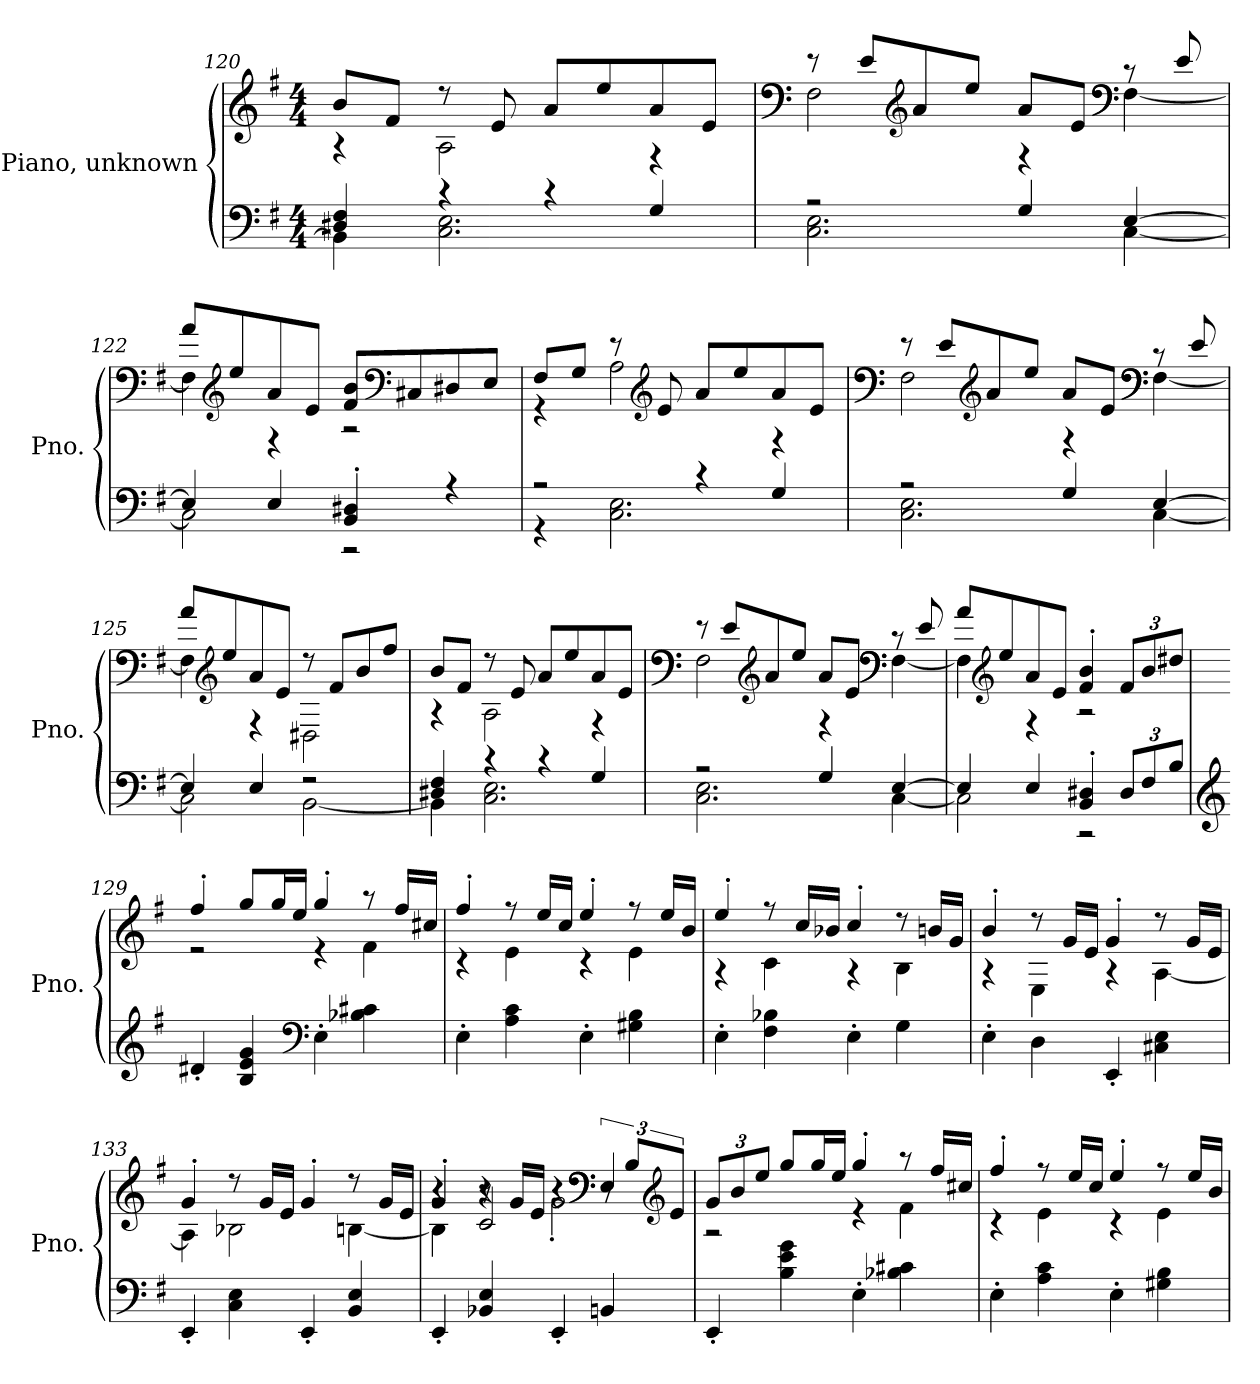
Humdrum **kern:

**kern	**kern
*part1	*part1
*staff2	*staff1
*I"Piano, unknown	*
*I'Pno.	*
*clefF4	*clefG2
*k[f#]	*k[f#]
*M4/4	*M4/4
=120	=120
*^	*^
4D#X/ 4F#/	4BB\]	8b/L	4r
.	.	8f#/J	.
4r	2.C\ 2.E\	8r	2A\
.	.	8e/	.
4r	.	8a/L	.
.	.	8ee/	.
4G/	.	8a/	4r
.	.	8e/J	.
=121	=121	=121	=121
*	*	*clefF4	*
2r	2.C\ 2.E\	8r	2F#\
.	.	8e/L	.
*	*	*clefG2	*
.	.	8a/	.
.	.	8ee/J	.
4G/	.	8a/L	4r
.	.	8e/J	.
*	*	*clefF4	*
[4E/	[4C\	8r	[4F#\
.	.	8e/	.
!!LO:LB:g=z	!!
=122	=122	=122	=122
4E/]	2C\]	8a/L	4F#\]
*	*	*clefG2	*
.	.	8ee/	.
4E/	.	8a/	4r
.	.	8e/J	.
4BB/' 4D#X/'	2r	8f#/ 8b/L	2r
*	*	*clefF4	*
.	.	8C#X/	.
4r	.	8D#X/	.
.	.	8E/J	.
=123	=123	=123	=123
2r	4r	8F#/L	4r
.	.	8G/J	.
.	2.C\ 2.E\	8r	2A\
*	*	*clefG2	*
.	.	8e/	.
4r	.	8a/L	.
.	.	8ee/	.
4G/	.	8a/	4r
.	.	8e/J	.
=124	=124	=124	=124
*	*	*clefF4	*
2r	2.C\ 2.E\	8r	2F#\
.	.	8e/L	.
*	*	*clefG2	*
.	.	8a/	.
.	.	8ee/J	.
4G/	.	8a/L	4r
.	.	8e/J	.
*	*	*clefF4	*
[4E/	[4C\	8r	[4F#\
.	.	8e/	.
!!LO:LB:g=z	!!
=125	=125	=125	=125
4E/]	2C\]	8a/L	4F#\]
*	*	*clefG2	*
.	.	8ee/	.
4E/	.	8a/	4r
.	.	8e/J	.
2r	[2BB\	8r	2D#X\
.	.	8f#/L	.
.	.	8b/	.
.	.	8ff#/J	.
=126	=126	=126	=126
4D#X/ 4F#/	4BB\]	8b/L	4r
.	.	8f#/J	.
4r	2.C\ 2.E\	8r	2A\
.	.	8e/	.
4r	.	8a/L	.
.	.	8ee/	.
4G/	.	8a/	4r
.	.	8e/J	.
=127	=127	=127	=127
*	*	*clefF4	*
2r	2.C\ 2.E\	8r	2F#\
.	.	8e/L	.
*	*	*clefG2	*
.	.	8a/	.
.	.	8ee/J	.
4G/	.	8a/L	4r
.	.	8e/J	.
*	*	*clefF4	*
[4E/	[4C\	8r	[4F#\
.	.	8e/	.
!!LO:LB:g=z	!!
=128	=128	=128	=128
4E/]	2C\]	8a/L	4F#\]
*	*	*clefG2	*
.	.	8ee/	.
4E/	.	8a/	4r
.	.	8e/J	.
4BB/' 4D#X/'	2r	4f#/' 4b/'	2r
*Xbrackettup	*	*Xbrackettup	*
12D#/L	.	12f#/L	.
12F#/	.	12b/	.
12B/J	.	12dd#X/J	.
*v	*v	*	*
=129	=129	=129
*clefG2	*	*
4d#X'/	4ff#'/	2r
4B/ 4e/ 4g/	8gg/L	.
.	16gg/L	.
.	16ee/JJ	.
*clefF4	*	*
4E'\	4gg'/	4r
4B-X\ 4c#X\	8r	4f#\
.	16ff#/LL	.
.	16cc#X/JJ	.
=130	=130	=130
4E'\	4ff#'/	4r
4A\ 4c\	8r	4e\
.	16ee/LL	.
.	16cc/JJ	.
4E'\	4ee'/	4r
4G#X\ 4B\	8r	4e\
.	16ee/LL	.
.	16b/JJ	.
!!LO:LB:g=z	!!
=131	=131	=131
4E'\	4ee'/	4r
4F#\ 4B-X\	8r	4c\
.	16cc/LL	.
.	16b-X/JJ	.
4E'\	4cc'/	4r
4G\	8r	4B\
.	16bn/LL	.
.	16g/JJ	.
=132	=132	=132
4E'\	4b'/	4r
4D\	8r	4E\
.	16g/LL	.
.	16e/JJ	.
4EE'/	4g'/	4r
4C#X\ 4E\	8r	[4A\
.	16g/LL	.
.	16e/JJ	.
=133	=133	=133
4EE'/	4g'/	4A\]
4C\ 4E\	8r	2B-X\
.	16g/LL	.
.	16e/JJ	.
4EE'/	4g'/	.
4BB/ 4E/	8r	[4Bn\
.	16g/LL	.
.	16e/JJ	.
=134	=134	=134
*	*	*^
4EE'/	4g'/	4B\]	4r
4BB-X/ 4E/	8r	4r	2c/
.	16g/LL	.	.
.	16e/JJ	.	.
4EE'/	4r	2g'\	.
*	*clefF4	*	*
*	*brackettup	*	*
4BBn/	12r	.	4E/
.	12B/L	.	.
*	*clefG2	*	*
.	12e/J	.	.
*	*v	*v	*v
!!LO:LB:g=z
=135	=135
*	*Xbrackettup
*	*^
4EE'/	12g/L	2r
.	12b/	.
.	12ee/J	.
4B\ 4e\ 4g\	8gg/L	.
.	16gg/L	.
.	16ee/JJ	.
4E'\	4gg'/	4r
4B-X\ 4c#X\	8r	4f#\
.	16ff#/LL	.
.	16cc#X/JJ	.
=136	=136	=136
4E'\	4ff#'/	4r
4A\ 4c\	8r	4e\
.	16ee/LL	.
.	16cc/JJ	.
4E'\	4ee'/	4r
4G#X\ 4B\	8r	4e\
.	16ee/LL	.
.	16b/JJ	.
*	*v	*v
=	=
*-	*-
